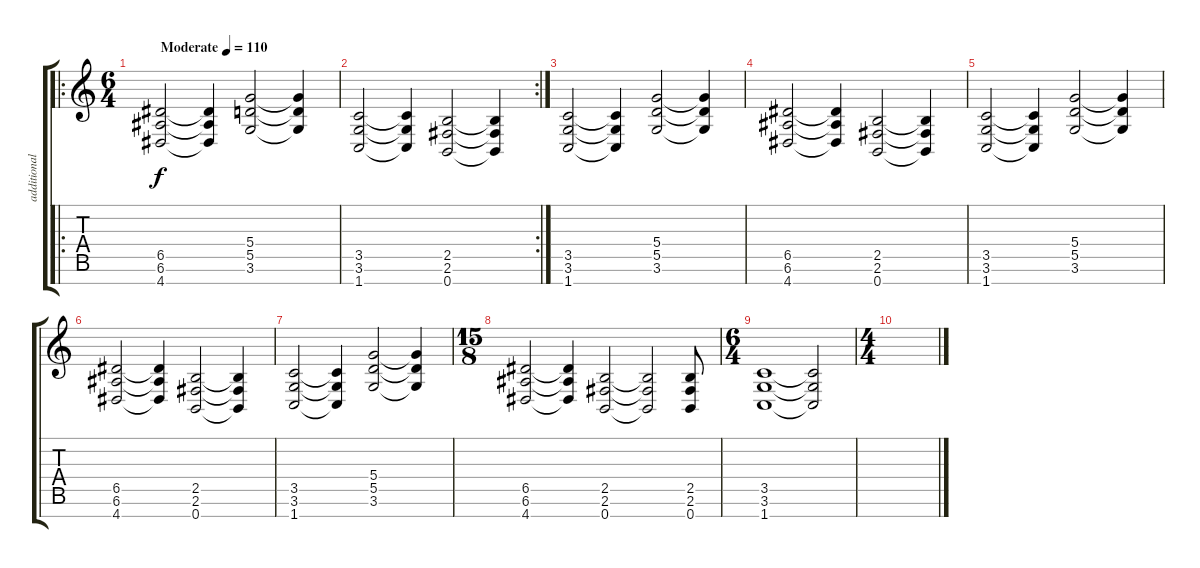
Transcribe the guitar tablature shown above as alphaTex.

\track ("additional Guitar" "additional") {instrument distortionguitar}
\staff {score tabs}
\tuning (E4 B3 G3 D3 A2 E2 B1) {hide}
\ro
\ts (6 4)
\tempo (110 "Moderate")
\clef g2
\ks c
(6.5 6.6 4.7).2{dy f instrument distortionguitar} (6.5{t} 6.6{t} 4.7{t}).4 (5.4 5.5 3.6).2 (5.4{t} 5.5{t} 3.6{t}).4 |
\rc 2
(3.5 3.6 1.7).2 (3.5{t} 3.6{t} 1.7{t}).4 (2.5 2.6 0.7).2 (2.5{t} 2.6{t} 0.7{t}).4 |
(3.5 3.6 1.7).2{volume 13} (3.5{t} 3.6{t} 1.7{t}).4 (5.4 5.5 3.6).2 (5.4{t} 5.5{t} 3.6{t}).4 |
(6.5 6.6 4.7).2 (6.5{t} 6.6{t} 4.7{t}).4 (2.5 2.6 0.7).2 (2.5{t} 2.6{t} 0.7{t}).4 |
(3.5 3.6 1.7).2{volume 13} (3.5{t} 3.6{t} 1.7{t}).4 (5.4 5.5 3.6).2 (5.4{t} 5.5{t} 3.6{t}).4 |
(6.5 6.6 4.7).2 (6.5{t} 6.6{t} 4.7{t}).4 (2.5 2.6 0.7).2 (2.5{t} 2.6{t} 0.7{t}).4 |
(3.5 3.6 1.7).2 (3.5{t} 3.6{t} 1.7{t}).4 (5.4 5.5 3.6).2 (5.4{t} 5.5{t} 3.6{t}).4 |
\ts (15 8)
(6.5 6.6 4.7).2 (6.5{t} 6.6{t} 4.7{t}).4 (2.5 2.6 0.7).2 (2.5{t} 2.6{t} 0.7{t}).2 (2.5 2.6 0.7).8 |
\ts (6 4)
(3.5 3.6 1.7).1 (3.5{t} 3.6{t} 1.7{t}).2 |
\ts (4 4)
